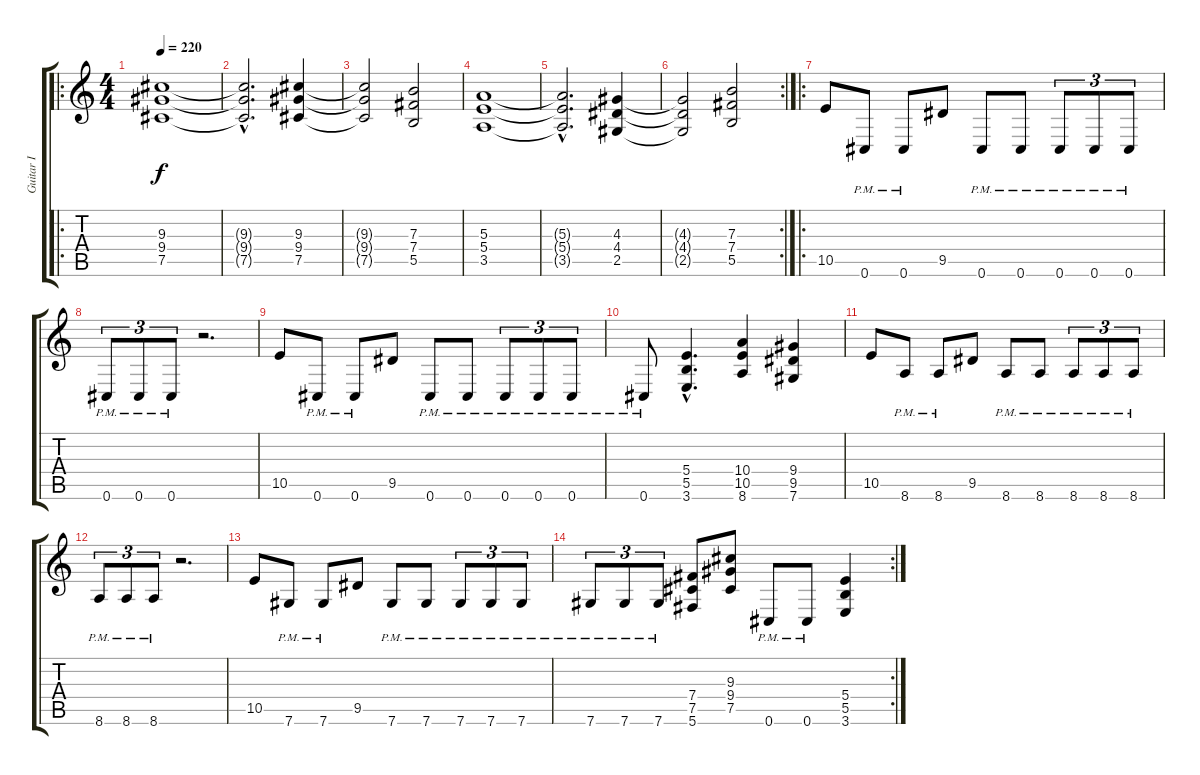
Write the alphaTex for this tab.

\track ("Guitar I" "Guitar I") {instrument distortionguitar}
\staff {score tabs}
\tuning (Db4 Ab3 E3 B2 Gb2 Db2) {hide}
\ro
\ts (4 4)
\tempo 220
\clef g2
\ks c
(9.3 9.4 7.5).1{dy f} |
(9.3{hac t} 9.4{hac t} 7.5{hac t}).2{d} (9.3 9.4 7.5).4 |
(9.3{t} 9.4{t} 7.5{t}).2 (7.3 7.4 5.5).2 |
(5.3 5.4 3.5).1 |
(5.3{hac t} 5.4{hac t} 3.5{hac t}).2{d} (4.3 4.4 2.5).4 |
\rc 2
(4.3{t} 4.4{t} 2.5{t}).2 (7.3 7.4 5.5).2 |
\ro
10.5.8 0.6{pm}.8 0.6{pm}.8 9.5.8 0.6{pm}.8 0.6{pm}.8 0.6{pm}.8{tu (3 2)} 0.6{pm}.8{tu (3 2)} 0.6{pm}.8{tu (3 2)} |
0.6{pm}.8{tu (3 2)} 0.6{pm}.8{tu (3 2)} 0.6{pm}.8{tu (3 2)} r.2{d} |
10.5.8 0.6{pm}.8 0.6{pm}.8 9.5.8 0.6{pm}.8 0.6{pm}.8 0.6{pm}.8{tu (3 2)} 0.6{pm}.8{tu (3 2)} 0.6{pm}.8{tu (3 2)} |
0.6{pm}.8 (5.4{hac} 5.5{hac} 3.6{hac}).4{d} (10.4 10.5 8.6).4 (9.4 9.5 7.6).4 |
10.5.8 8.6{pm}.8 8.6{pm}.8 9.5.8 8.6{pm}.8 8.6{pm}.8 8.6{pm}.8{tu (3 2)} 8.6{pm}.8{tu (3 2)} 8.6{pm}.8{tu (3 2)} |
8.6{pm}.8{tu (3 2)} 8.6{pm}.8{tu (3 2)} 8.6{pm}.8{tu (3 2)} r.2{d} |
10.5.8 7.6{pm}.8 7.6{pm}.8 9.5.8 7.6{pm}.8 7.6{pm}.8 7.6{pm}.8{tu (3 2)} 7.6{pm}.8{tu (3 2)} 7.6{pm}.8{tu (3 2)} |
\rc 2
7.6{pm}.8{tu (3 2)} 7.6{pm}.8{tu (3 2)} 7.6{pm}.8{tu (3 2)} (7.4 7.5 5.6).8 (9.3 9.4 7.5).8 0.6{pm}.8 0.6{pm}.8 (5.4 5.5 3.6).4
